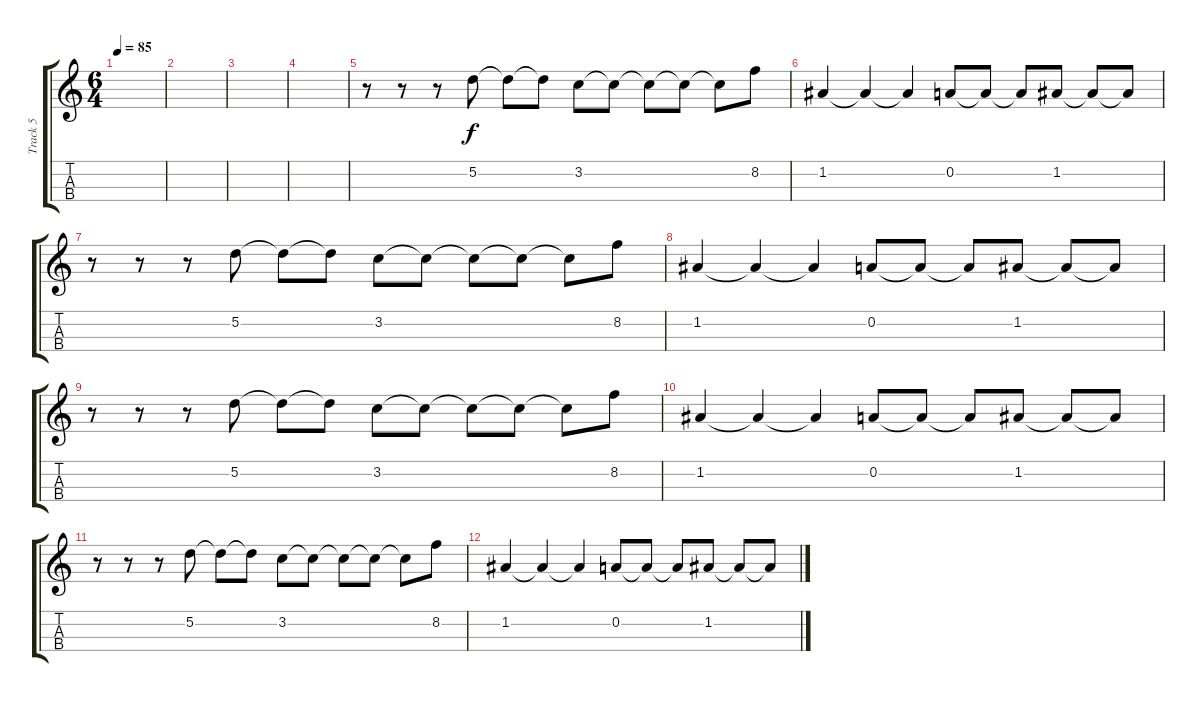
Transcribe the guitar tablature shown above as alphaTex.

\track ("Track 5" "Track 5") {instrument lead3calliope}
\staff {score tabs}
\tuning (E5 A4 D4 G3) {hide}
\ts (6 4)
\tempo 85
\clef g2
\ks c
|
|
|
|
r.8 r.8 r.8 5.2.8 5.2{t}.8 5.2{t}.8 3.2.8 3.2{t}.8 3.2{t}.8 3.2{t}.8 3.2{t}.8 8.2.8 |
1.2.4 1.2{t}.4 1.2{t}.4 0.2.8 0.2{t}.8 0.2{t}.8 1.2.8 1.2{t}.8 1.2{t}.8 |
r.8 r.8 r.8 5.2.8 5.2{t}.8 5.2{t}.8 3.2.8 3.2{t}.8 3.2{t}.8 3.2{t}.8 3.2{t}.8 8.2.8 |
1.2.4 1.2{t}.4 1.2{t}.4 0.2.8 0.2{t}.8 0.2{t}.8 1.2.8 1.2{t}.8 1.2{t}.8 |
r.8 r.8 r.8 5.2.8 5.2{t}.8 5.2{t}.8 3.2.8 3.2{t}.8 3.2{t}.8 3.2{t}.8 3.2{t}.8 8.2.8 |
1.2.4 1.2{t}.4 1.2{t}.4 0.2.8 0.2{t}.8 0.2{t}.8 1.2.8 1.2{t}.8 1.2{t}.8 |
r.8 r.8 r.8 5.2.8 5.2{t}.8 5.2{t}.8 3.2.8 3.2{t}.8 3.2{t}.8 3.2{t}.8 3.2{t}.8 8.2.8 |
1.2.4 1.2{t}.4 1.2{t}.4 0.2.8 0.2{t}.8 0.2{t}.8 1.2.8 1.2{t}.8 1.2{t}.8
